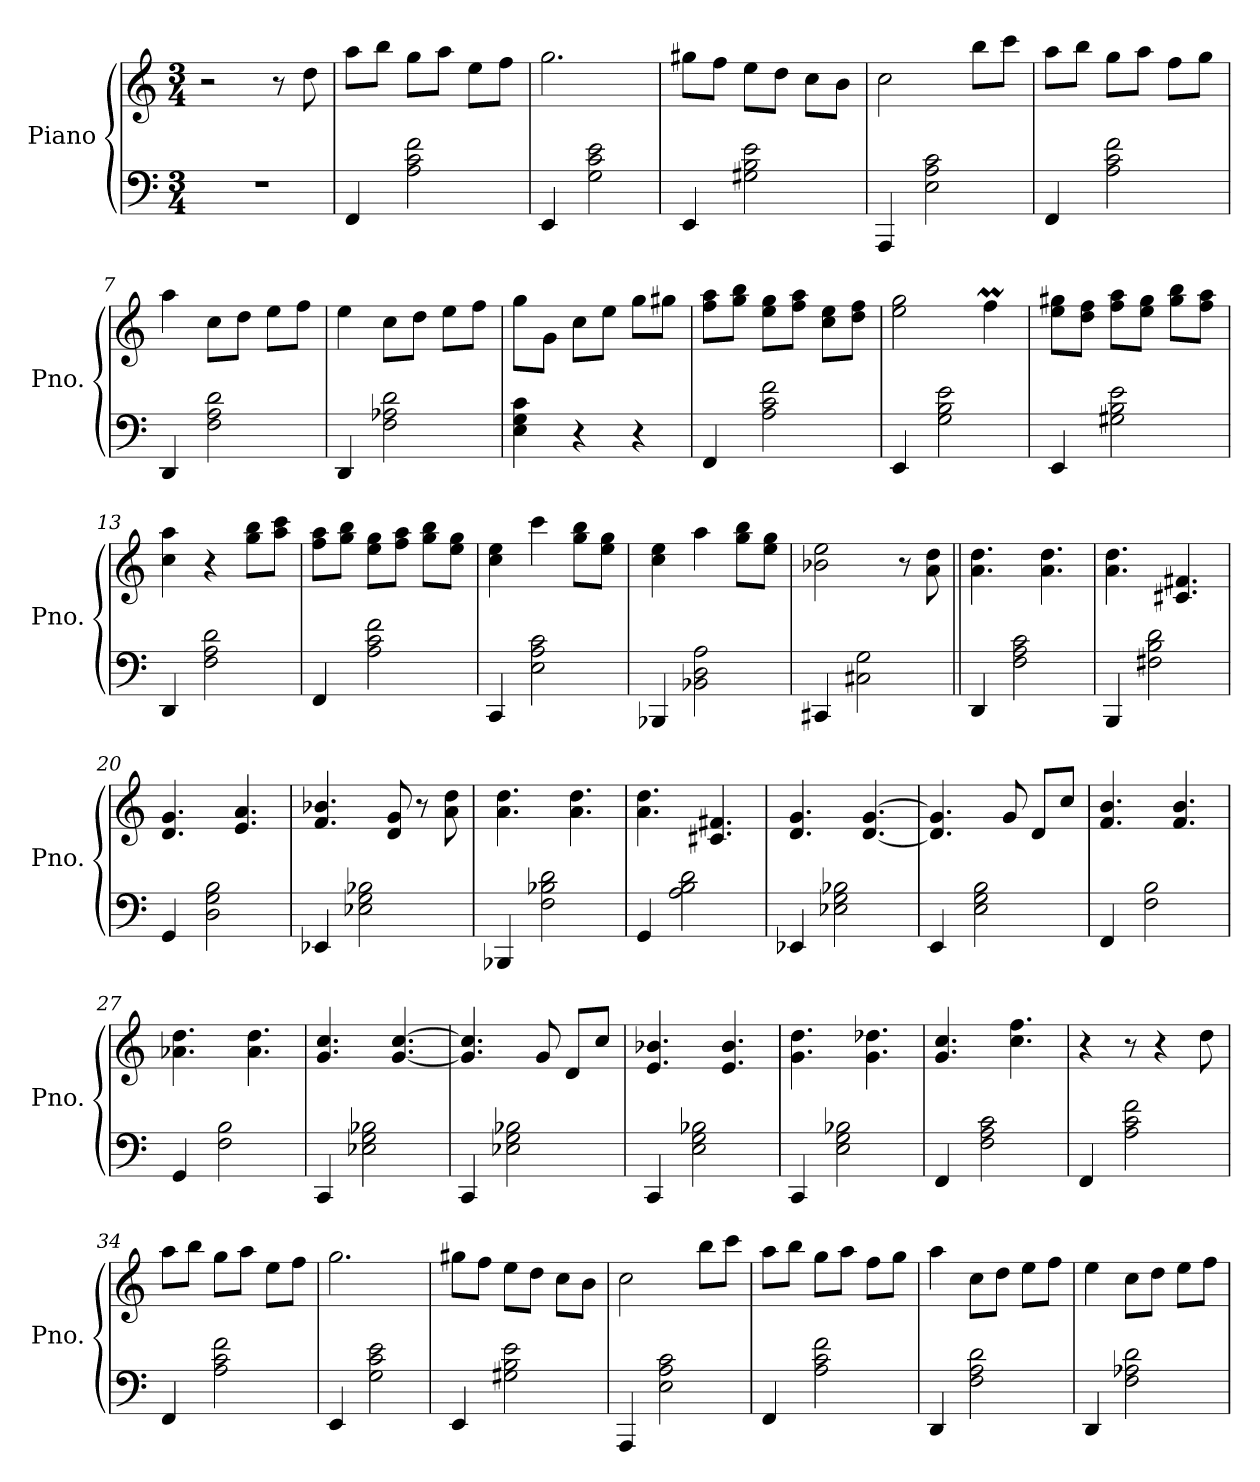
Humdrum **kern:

**kern	**kern
*part1	*part1
*staff2	*staff1
*I"Piano	*
*I'Pno.	*
*clefF4	*clefG2
*k[]	*k[]
*M3/4	*M3/4
*MM96	*MM96
=1	=1
2.r	2r
.	8r
.	8dd\
=2	=2
4FF/	8aa\L
.	8bb\J
2A\ 2c\ 2f\	8gg\L
.	8aa\J
.	8ee\L
.	8ff\J
=3	=3
4EE/	2.gg\
2G\ 2c\ 2e\	.
=4	=4
4EE/	8gg#X\L
.	8ff\J
2G#X\ 2B\ 2e\	8ee\L
.	8dd\J
.	8cc\L
.	8b\J
=5	=5
4AAA/	2cc\
2E\ 2A\ 2c\	.
.	8bb\L
.	8ccc\J
=6	=6
4FF/	8aa\L
.	8bb\J
2A\ 2c\ 2f\	8gg\L
.	8aa\J
.	8ff\L
.	8gg\J
=7	=7
4DD/	4aa\
2F\ 2A\ 2d\	8cc\L
.	8dd\J
.	8ee\L
.	8ff\J
=8	=8
4DD/	4ee\
2F\ 2A-X\ 2d\	8cc\L
.	8dd\J
.	8ee\L
.	8ff\J
!!LO:LB:g=z
=9	=9
4E\ 4G\ 4c\	8gg\L
.	8g\J
4r	8cc\L
.	8ee\J
4r	8gg\L
.	8gg#X\J
=10	=10
4FF/	8ff\ 8aa\L
.	8gg\ 8bb\J
2A\ 2c\ 2f\	8ee\ 8gg\L
.	8ff\ 8aa\J
.	8cc\ 8ee\L
.	8dd\ 8ff\J
=11	=11
4EE/	2ee\ 2gg\
2G\ 2B\ 2e\	.
.	4ffM\
=12	=12
4EE/	8ee\ 8gg#X\L
.	8dd\ 8ff\J
2G#X\ 2B\ 2e\	8ff\ 8aa\L
.	8ee\ 8gg#\J
.	8gg#\ 8bb\L
.	8ff\ 8aa\J
=13	=13
4DD/	4cc\ 4aa\
2F\ 2A\ 2d\	4r
.	8gg\ 8bb\L
.	8aa\ 8ccc\J
=14	=14
4FF/	8ff\ 8aa\L
.	8gg\ 8bb\J
2A\ 2c\ 2f\	8ee\ 8gg\L
.	8ff\ 8aa\J
.	8gg\ 8bb\L
.	8ee\ 8gg\J
=15	=15
4CC/	4cc\ 4ee\
2E\ 2A\ 2c\	4ccc\
.	8gg\ 8bb\L
.	8ee\ 8gg\J
!!LO:LB:g=z
=16	=16
4BBB-X/	4cc\ 4ee\
2BB-X\ 2D\ 2A\	4aa\
.	8gg\ 8bb\L
.	8ee\ 8gg\J
!!LO:LB:g=z
=17	=17
4CC#X/	2b-X\ 2ee\
2C#X\ 2G\	.
.	8r
.	8a\ 8dd\
=18||	=18||
4DD/	4.a\ 4.dd\
2F\ 2A\ 2c\	.
.	4.a\ 4.dd\
!!LO:LB:g=z
=19	=19
4BBB/	4.a\ 4.dd\
2F#X\ 2B\ 2d\	.
.	4.c#X/ 4.f#X/
=20	=20
4GG/	4.d/ 4.g/
2D\ 2G\ 2B\	.
.	4.e/ 4.a/
=21	=21
4EE-X/	4.f/ 4.b-X/
2E-X\ 2G\ 2B-X\	.
.	8d/ 8g/
.	8r
.	8a\ 8dd\
!!LO:PB:g=z
=22	=22
4BBB-X/	4.a\ 4.dd\
2F\ 2B-X\ 2d\	.
.	4.a\ 4.dd\
=23	=23
4GG/	4.a\ 4.dd\
2A\ 2B\ 2d\	.
.	4.c#X/ 4.f#X/
=24	=24
4EE-X/	4.d/ 4.g/
2E-X\ 2G\ 2B-X\	.
.	[4.d/ [4.g/
=25	=25
4EE/	4.d/] 4.g/]
2E\ 2G\ 2B\	.
.	8g/
.	8d/L
.	8cc/J
=26	=26
4FF/	4.f/ 4.b/
2F\ 2B\	.
.	4.f/ 4.b/
=27	=27
4GG/	4.a-X\ 4.dd\
2F\ 2B\	.
.	4.a-\ 4.dd\
=28	=28
4CC/	4.g/ 4.cc/
2E-X\ 2G\ 2B-X\	.
.	[4.g/ [4.cc/
=29	=29
4CC/	4.g/] 4.cc/]
2E-X\ 2G\ 2B-X\	.
.	8g/
.	8d/L
.	8cc/J
=30	=30
4CC/	4.e/ 4.b-X/
2E\ 2G\ 2B-X\	.
.	4.e/ 4.b-/
!!LO:LB:g=z
=31	=31
4CC/	4.g\ 4.dd\
2E\ 2G\ 2B-X\	.
.	4.g\ 4.dd-X\
=32	=32
4FF/	4.g/ 4.cc/
2F\ 2A\ 2c\	.
.	4.cc\ 4.ff\
=33	=33
4FF/	4r
2A\ 2c\ 2f\	8r
.	4r
.	8dd\
!!LO:LB:g=z
=34	=34
4FF/	8aa\L
.	8bb\J
2A\ 2c\ 2f\	8gg\L
.	8aa\J
.	8ee\L
.	8ff\J
=35	=35
4EE/	2.gg\
2G\ 2c\ 2e\	.
=36	=36
4EE/	8gg#X\L
.	8ff\J
2G#X\ 2B\ 2e\	8ee\L
.	8dd\J
.	8cc\L
.	8b\J
=37	=37
4AAA/	2cc\
2E\ 2A\ 2c\	.
.	8bb\L
.	8ccc\J
=38	=38
4FF/	8aa\L
.	8bb\J
2A\ 2c\ 2f\	8gg\L
.	8aa\J
.	8ff\L
.	8gg\J
=39	=39
4DD/	4aa\
2F\ 2A\ 2d\	8cc\L
.	8dd\J
.	8ee\L
.	8ff\J
=40	=40
4DD/	4ee\
2F\ 2A-X\ 2d\	8cc\L
.	8dd\J
.	8ee\L
.	8ff\J
=	=
*-	*-
